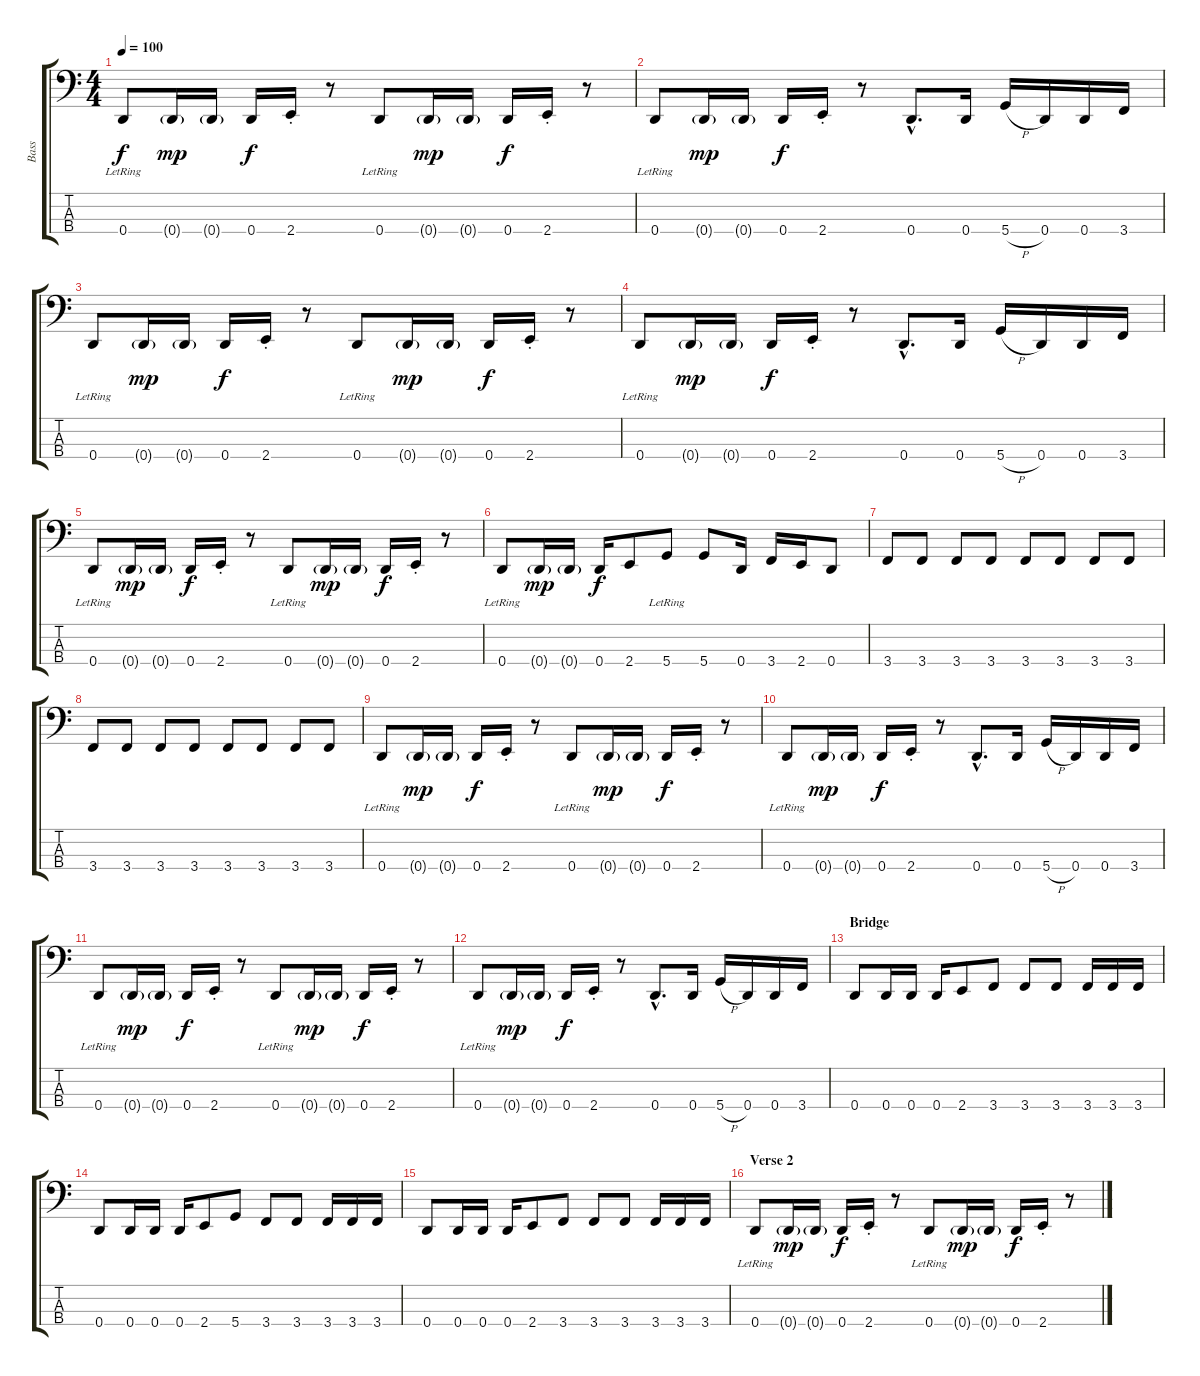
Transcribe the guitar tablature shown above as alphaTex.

\track ("Bass" "Bass") {instrument electricbasspick}
\staff {score tabs}
\tuning (G2 D2 A1 D1) {hide}
\ts (4 4)
\tempo 100
\clef f4
\ks c
0.4{lr}.8{dy f} 0.4{g}.16{dy mp} 0.4{g}.16 0.4.16{dy f} 2.4{st}.16 r.8 0.4{lr}.8 0.4{g}.16{dy mp} 0.4{g}.16 0.4.16{dy f} 2.4{st}.16 r.8 |
0.4{lr}.8 0.4{g}.16{dy mp} 0.4{g}.16 0.4.16{dy f} 2.4{st}.16 r.8 0.4{hac}.8{d} 0.4.16 5.4{h}.16 0.4.16 0.4.16 3.4.16 |
0.4{lr}.8 0.4{g}.16{dy mp} 0.4{g}.16 0.4.16{dy f} 2.4{st}.16 r.8 0.4{lr}.8 0.4{g}.16{dy mp} 0.4{g}.16 0.4.16{dy f} 2.4{st}.16 r.8 |
0.4{lr}.8 0.4{g}.16{dy mp} 0.4{g}.16 0.4.16{dy f} 2.4{st}.16 r.8 0.4{hac}.8{d} 0.4.16 5.4{h}.16 0.4.16 0.4.16 3.4.16 |
0.4{lr}.8 0.4{g}.16{dy mp} 0.4{g}.16 0.4.16{dy f} 2.4{st}.16 r.8 0.4{lr}.8 0.4{g}.16{dy mp} 0.4{g}.16 0.4.16{dy f} 2.4{st}.16 r.8 |
0.4{lr}.8 0.4{g}.16{dy mp} 0.4{g}.16 0.4.16{dy f} 2.4.8 5.4{lr}.8 5.4.8 0.4.16 3.4.16 2.4.16 0.4.8 |
3.4.8 3.4.8 3.4.8 3.4.8 3.4.8 3.4.8 3.4.8 3.4.8 |
3.4.8 3.4.8 3.4.8 3.4.8 3.4.8 3.4.8 3.4.8 3.4.8 |
0.4{lr}.8 0.4{g}.16{dy mp} 0.4{g}.16 0.4.16{dy f} 2.4{st}.16 r.8 0.4{lr}.8 0.4{g}.16{dy mp} 0.4{g}.16 0.4.16{dy f} 2.4{st}.16 r.8 |
0.4{lr}.8 0.4{g}.16{dy mp} 0.4{g}.16 0.4.16{dy f} 2.4{st}.16 r.8 0.4{hac}.8{d} 0.4.16 5.4{h}.16 0.4.16 0.4.16 3.4.16 |
0.4{lr}.8 0.4{g}.16{dy mp} 0.4{g}.16 0.4.16{dy f} 2.4{st}.16 r.8 0.4{lr}.8 0.4{g}.16{dy mp} 0.4{g}.16 0.4.16{dy f} 2.4{st}.16 r.8 |
0.4{lr}.8 0.4{g}.16{dy mp} 0.4{g}.16 0.4.16{dy f} 2.4{st}.16 r.8 0.4{hac}.8{d} 0.4.16 5.4{h}.16 0.4.16 0.4.16 3.4.16 |
\section ("" "Bridge")
0.4.8 0.4.16 0.4.16 0.4.16 2.4.8 3.4.8 3.4.8 3.4.8 3.4.16 3.4.16 3.4.16 |
0.4.8 0.4.16 0.4.16 0.4.16 2.4.8 5.4.8 3.4.8 3.4.8 3.4.16 3.4.16 3.4.16 |
0.4.8 0.4.16 0.4.16 0.4.16 2.4.8 3.4.8 3.4.8 3.4.8 3.4.16 3.4.16 3.4.16 |
\section ("" "Verse 2")
0.4{lr}.8 0.4{g}.16{dy mp} 0.4{g}.16 0.4.16{dy f} 2.4{st}.16 r.8 0.4{lr}.8 0.4{g}.16{dy mp} 0.4{g}.16 0.4.16{dy f} 2.4{st}.16 r.8
